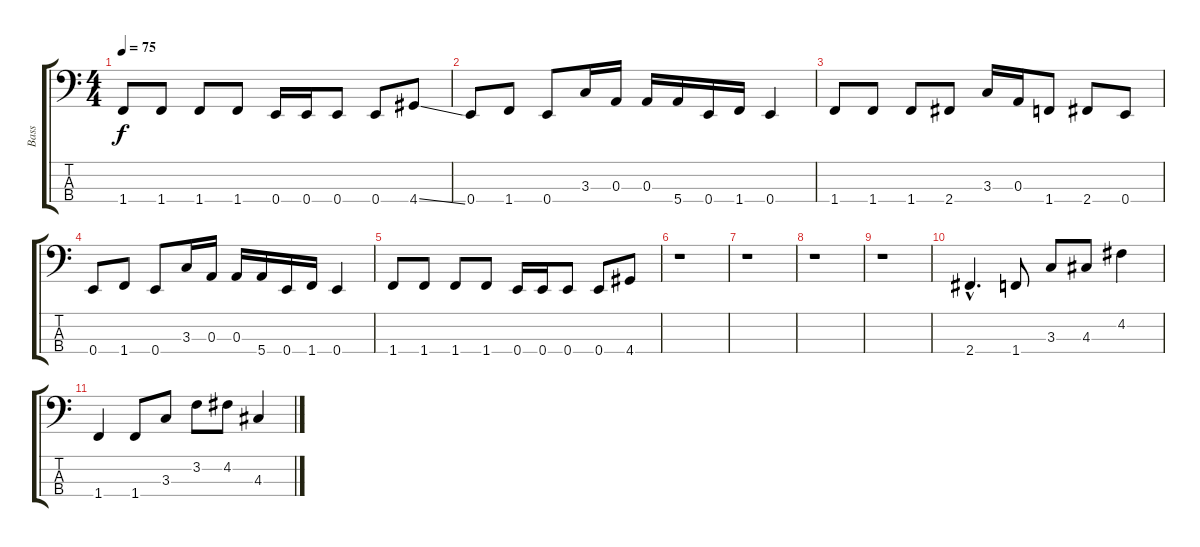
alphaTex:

\track ("Bass" "Bass") {instrument electricbassfinger}
\staff {score tabs}
\tuning (G2 D2 A1 E1) {hide}
\ts (4 4)
\tempo 75
\clef f4
\ks c
1.4.8{dy f} 1.4.8 1.4.8 1.4.8 0.4.16 0.4.16 0.4.8 0.4.8 4.4{ss}.8 |
0.4.8 1.4.8 0.4.8 3.3.16 0.3.16 0.3.16 5.4.16 0.4.16 1.4.16 0.4.4 |
1.4.8 1.4.8 1.4.8 2.4.8 3.3.16 0.3.16 1.4.8 2.4.8 0.4.8 |
0.4.8 1.4.8 0.4.8 3.3.16 0.3.16 0.3.16 5.4.16 0.4.16 1.4.16 0.4.4 |
1.4.8 1.4.8 1.4.8 1.4.8 0.4.16 0.4.16 0.4.8 0.4.8 4.4.8 |
r.1 |
r.1 |
r.1 |
r.1 |
2.4{hac}.4{d} 1.4.8 3.3.8 4.3.8 4.2.4 |
1.4.4 1.4.8 3.3.8 3.2.8 4.2.8 4.3.4
